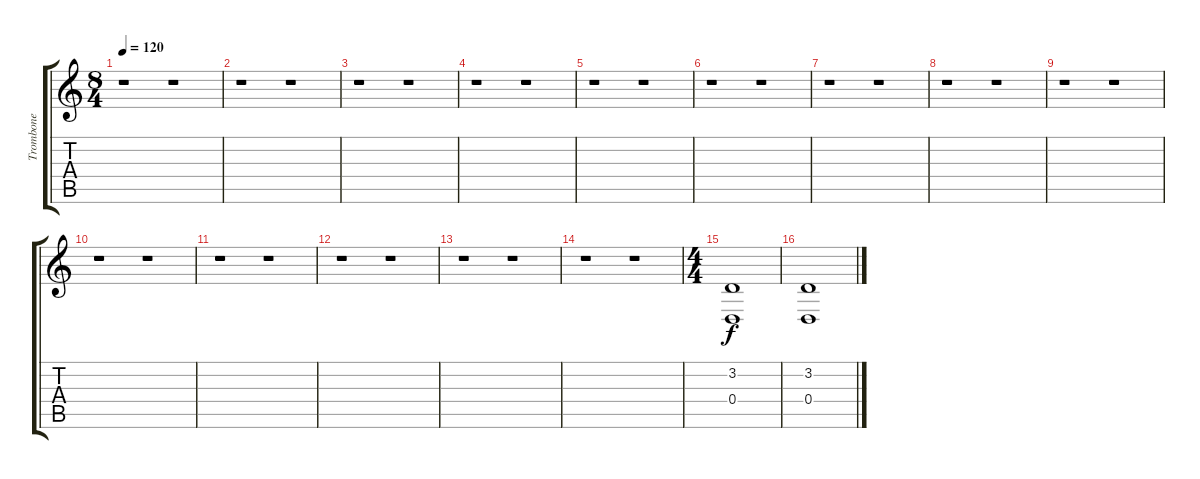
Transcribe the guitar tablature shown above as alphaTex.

\track ("Trombone" "Trombone") {instrument trombone}
\staff {score tabs}
\tuning (E4 B3 G3 D3 A2 E2) {hide}
\ts (8 4)
\tempo 120
\clef g2
\ks c
r.1{dy f} r.1 |
r.1 r.1 |
r.1 r.1 |
r.1 r.1 |
r.1 r.1 |
r.1 r.1 |
r.1 r.1 |
r.1 r.1 |
r.1 r.1 |
r.1 r.1 |
r.1 r.1 |
r.1 r.1 |
r.1 r.1 |
r.1 r.1 |
\ts (4 4)
(3.2 0.4).1{balance 12} |
(3.2 0.4).1
